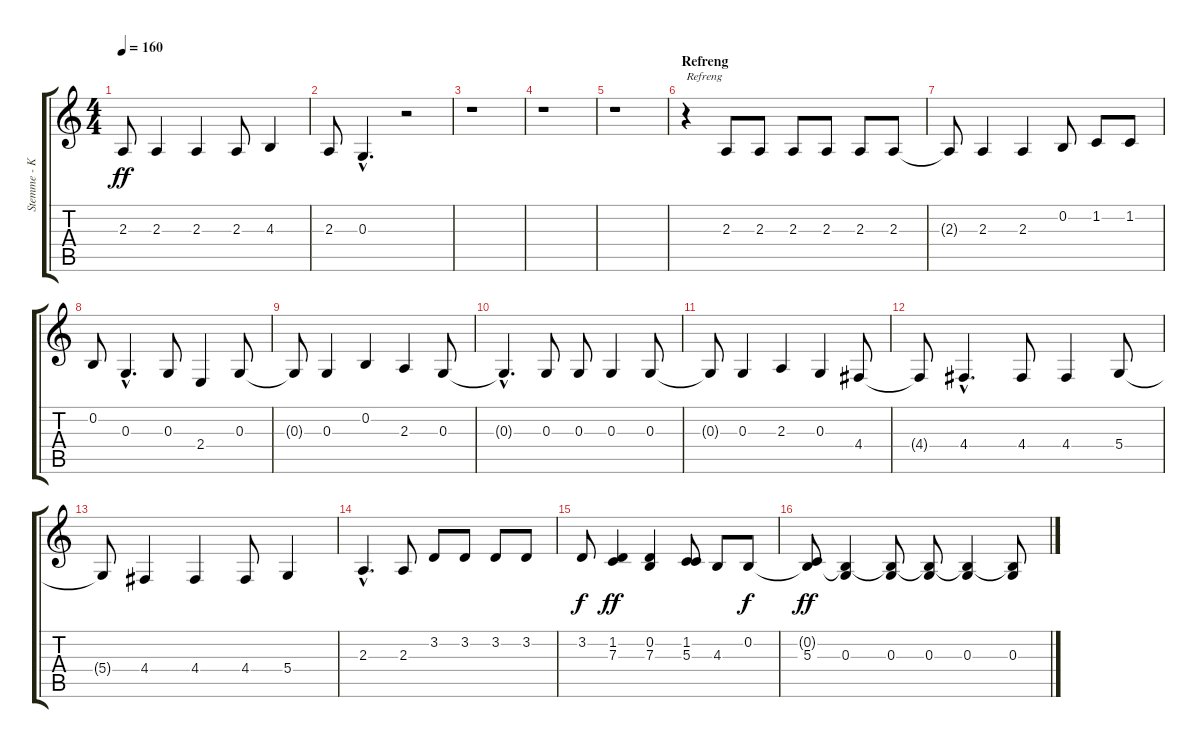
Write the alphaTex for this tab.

\track ("Stemme - Kristoffer" "Stemme - K") {instrument lead2sawtooth}
\staff {score tabs}
\tuning (E4 B3 G3 D3 A2 E2) {hide}
\ts (4 4)
\tempo 160
\clef g2
\ks c
2.3{t}.8{dy ff} 2.3.4 2.3.4 2.3.8 4.3.4 |
2.3.8 0.3{hac}.4{d} r.2 |
r.1 |
r.1 |
r.1 |
\section ("" "Refreng")
r.4{txt "Refreng"} 2.3.8 2.3.8 2.3.8 2.3.8 2.3.8 2.3.8 |
2.3{t}.8 2.3.4 2.3.4 0.2.8 1.2.8 1.2.8 |
0.2.8 0.3{hac}.4{d} 0.3.8 2.4.4 0.3.8 |
0.3{t}.8 0.3.4 0.2.4 2.3.4 0.3.8 |
0.3{hac t}.4{d} 0.3.8 0.3.8 0.3.4 0.3.8 |
0.3{t}.8 0.3.4 2.3.4 0.3.4 4.4.8 |
4.4{t}.8 4.4{hac}.4{d} 4.4.8 4.4.4 5.4.8 |
5.4{t}.8 4.4.4 4.4.4 4.4.8 5.4.4 |
2.3{hac}.4{d} 2.3.8 3.2.8 3.2.8 3.2.8 3.2.8 |
3.2.8{dy f} (1.2 7.3).4{dy ff} (0.2 7.3).4 (1.2 5.3).8 4.3.8 0.2.8{dy f} |
(0.2{t} 5.3).8{dy ff} (0.2{t} 0.3).4 (0.2{t} 0.3).8 (0.2{t} 0.3).8 (0.2{t} 0.3).4 (0.2{t} 0.3).8
